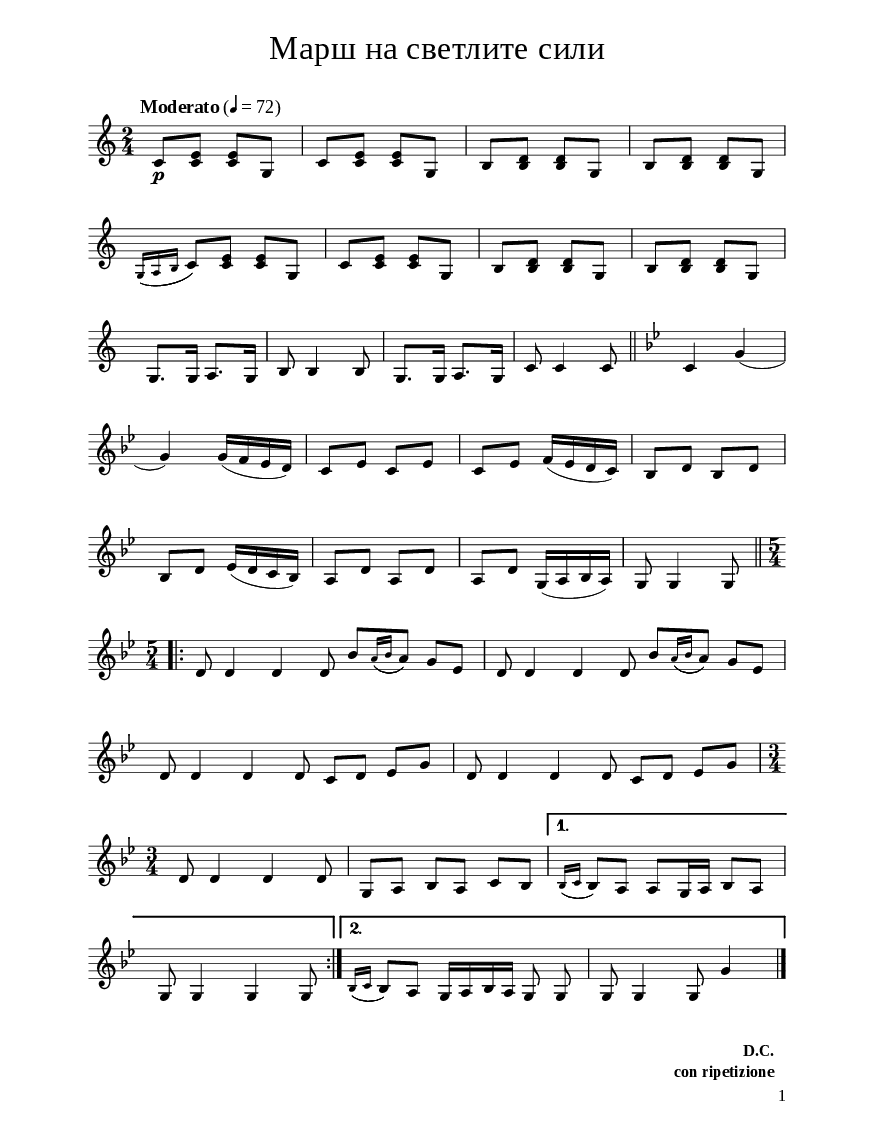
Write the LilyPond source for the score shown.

\version "2.24.2"

% include paper part and global functions
\include "include/globals.ily"
\bookpart {
  \label #'ref162
  \tocItem \markup "Марш на светлите сили"
  \paper {
    % the system system spacing is custom here so do not include bookpart-paper.ily
    print-all-headers = ##t
    print-page-number = ##t
    print-first-page-number = ##t

    % put page numbers on the bottom
    oddHeaderMarkup = \markup ""
    evenHeaderMarkup = \markup ""
    oddFooterMarkup = \markup
    \fill-line {
      ""
      \if \should-print-page-number \fromproperty #'page:page-number-string
    }
    evenFooterMarkup = \markup
    \fill-line {
      \if \should-print-page-number \fromproperty #'page:page-number-string
      ""
    }

    left-margin = 1.5\cm
    right-margin = 1.5\cm
    top-margin = 1.6\cm
    bottom-margin = 1.2\cm
    ragged-bottom = ##t % do not spread the staves to fill the whole vertical space

    % change distance between staves
    system-system-spacing =
    #'((basic-distance . 10)
       (minimum-distance . 6)
       (padding . 1)
       (stretchability . 10))
  }

  \header {
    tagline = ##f
  }

  \score {
    \include "include/score-layout.ily"
    \new Voice \absolute {
      \clef treble
      \key c \major
      \time 2/4
      \tempoFunc "Moderato" 4 "72"
      \autoBeamOff
      c'8 \p [<e'
      c'>8]   <e'
      c'>8  [g8] | % 2
      c'8  [<e'
      c'>8]  <e'
      c'>8  [g8] | % 3
      b8  [<d'
      b>8]   <d'
      b>8 [g8] | % 4
      b8  [<d'
      b>8] <d'
      b>8 [g8] \break | % 5
      \acciaccatura { g16 [( a16 b16 ]} c'8 ) [<e'
      c'>8] <e'
      c'>8 [g8] | % 6
      c'8 [<e'
      c'>8]  <e'
      c'>8  [g8] | % 7
      b8 [<d'
      b>8] <d'
      b>8 [g8] | % 8
      b8 [ <d'
      b>8] <d'
      b>8 [g8] \break | % 9
      g8. [g16] a8. [g16] |
      b8 b4 b8 | % 11
      g8. [g16] a8. [g16] | % 12
      c'8 c'4 c'8 \bar "||"
      \key g \minor c'4 g'4 ( \break | % 14
      g'4 ) g'16 [( f'16 es'16 d'16 )] | % 15
      c'8 [es'8] c'8 [es'8] | % 16
      c'8 [es'8] f'16 [( es'16 d'16 c'16 )] | % 17
      bes8 [d'8] bes8 [d'8] \break | % 18
      bes8 [d'8] es'16 ([ d'16 c'16 bes16 ]) | % 19
      a8 [d'8] a8 [d'8] |
      a8 [d'8] g16 ([ a16 bes16 a16 ]) | % 21
      g8 g4 g8 \bar "||"
      \break | % 22
      \time 5/4
      \bar ".|:-||"  \repeat volta 2 {
        d'8 d'4 d'4 d'8 bes'8[ \acciaccatura { a'16 ( [bes'16] } a'8] ) g'8
        [es'8] | % 23
        d'8 d'4 d'4 d'8 bes'8[ \acciaccatura { a'16 ( [bes'16] } a'8] ) g'8
        [es'8] \break | % 24
        d'8 d'4 d'4 d'8 c'8 [d'8] es'8 [g'8] | % 25
        d'8 d'4 d'4 d'8 c'8 [d'8] es'8 [g'8] \break | % 26
        \time 3/4  d'8 d'4 d'4 d'8 | % 27
        g8 [a8] bes8 [a8] c'8 [bes8] |  % 28
      }
      \alternative {
        {
          \acciaccatura { bes16 ( [c'16] } bes8 ) [a8] a8 [g16 a16] bes8 [a8]
          \break | % 29
          g8 g4 g4 g8     |
        }
        {
          \acciaccatura { bes16 ( [c'16] } bes8 ) [a8] g16 [a16 bes16 a16] g8 g8 | % 31
          g8 g4 g8 g'4 \bar "|."
        }
      }
    }

    \addlyrics {}

    \header {
      title = \titleFunc "Марш на светлите сили" "Marš na svetlite sili  – Marsch der lichen Mächte"
    }

    \midi{}

  } % score

  \markup \dc-two "D.C.""con ripetizione"

} % bookpart
